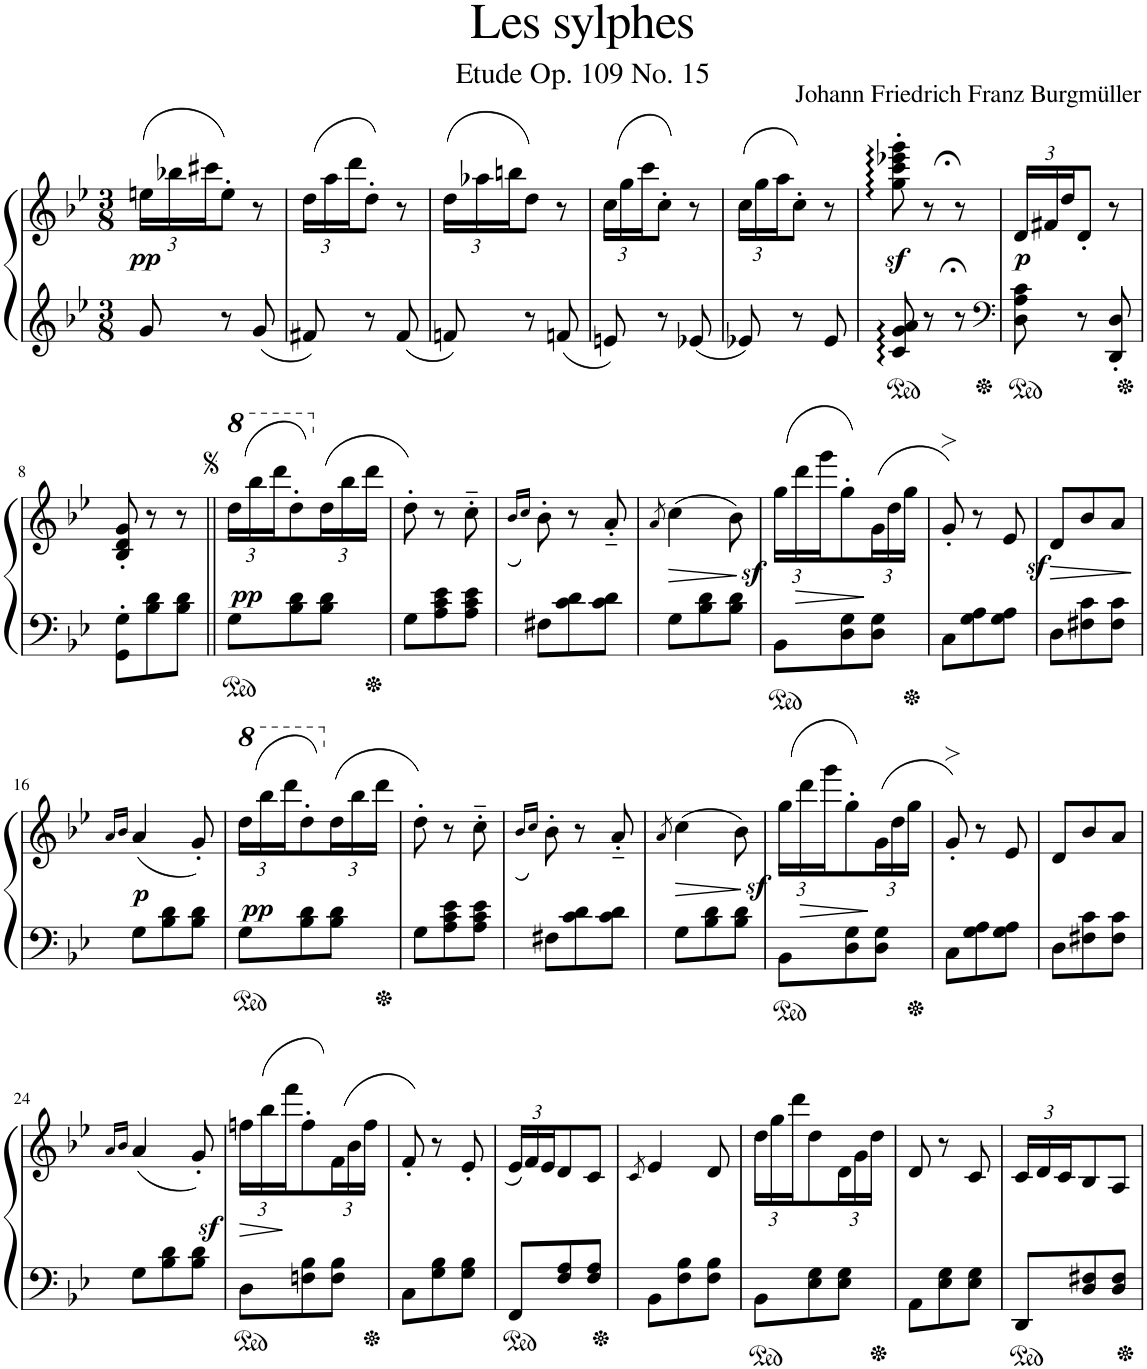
**kern	**kern	**dynam
*part1	*part1	*part1
*staff2	*staff1	*staff1/2
*I"Zongora	*	*
*I'Zon.	*	*
*clefG2	*clefG2	*
*k[b-e-]	*k[b-e-]	*
*M3/8	*M3/8	*
*	*Xbrackettup	*
=1	=1	=1
!	!	!LO:DY:b
8g/	(24een\LL	pp
.	24bb-X\	.
.	24ccc#X\J	.
8r	8ee'\J)	.
8g/	8r	.
=2	=2	=2
8f#X/	(24dd\LL	.
.	24aa\	.
.	24ddd\J	.
8r	8dd'\J)	.
8f#/	8r	.
=3	=3	=3
8fn/	(24dd\LL	.
.	24aa-X\	.
.	24bbn\J	.
8r	8dd\J)	.
8fn/	8r	.
=4	=4	=4
8en/	(24cc\LL	.
.	24gg\	.
.	24ccc\J	.
8r	8cc'\J)	.
8e-X/	8r	.
=5	=5	=5
8e-X/	(24cc\LL	.
.	24gg\	.
.	24aa\J	.
8r	8cc'\J)	.
8e-/	8r	.
=6	=6	=6
8c/: 8g/: 8a/:	8gg\z<:' 8ccc\z<:' 8eee-X\z<:' 8ggg\z<:'	.
8r;<	8r;<	.
8r	8r	.
=7	=7	=7
*clefF4	*	*
!	!	!LO:DY:b
8D\ 8A\ 8c\	24d/LL	p
.	24f#X/	.
.	24dd/J	.
8r	8d'/J	.
8DD/' 8D/'	8r	.
!!LO:LB:g=z
=8	=8	=8
8GG\' 8G\'L	8B-/' 8d/' 8g/'	.
8B-\ 8d\	8r	.
8B-\ 8d\J	8r	.
=9||	=9||	=9||
*	*8va	*
!	!	!LO:DY:a=2
8G\L	(24ddd\LL	pp
.	24bbb-\	.
.	24dddd\J	.
8B-\ 8d\	8ddd'\)	.
*	*X8va	*
8B-\ 8d\J	(24dd\L	.
.	24bb-\	.
.	24ddd\JJ	.
=10	=10	=10
8G\L	8dd'\)	.
8A\ 8c\ 8e-\	8r	.
8A\ 8c\ 8e-\J	8cc'~\	.
=11	=11	=11
.	(16qb-/LL	.
.	16qcc/JJ)	.
8F#X\L	8b-'\	.
8c\ 8d\	8r	.
8c\ 8d\J	8a'~/	.
=12	=12	=12
.	8qa/	.
8G\L	(4cc\	.
8B-\ 8d\	.	.
8B-\ 8d\J	8b-\)	.
=13	=13	=13
8BB-\L	(24ggz<\LL	.
!	!	!LO:HP:b
.	24ddd\	>
.	24ggg\J	.
8D\ 8G\	8gg'\)	.
8D\ 8G\J	(24g\L	.
.	24dd\	.
.	24gg\JJ	.
.	.	]
=14	=14	=14
8C\L	8g'>/)	.
8G\ 8A\	8r	.
8G\ 8A\J	8e-z</	.
=15	=15	=15
!	!	!LO:HP:b
8D\L	8d/L	>
8F#X\ 8c\	8b-/	.
8F#\ 8c\J	8a/J	.
.	.	]
!!LO:LB:g=z
=16	=16	=16
.	16qa/LL	.
.	16qb-/JJ	.
!	!	!LO:DY:b
8G\L	(4a/	p
8B-\ 8d\	.	.
8B-\ 8d\J	8g'/)	.
=17	=17	=17
*	*8va	*
!	!	!LO:DY:a=2
8G\L	(24ddd\LL	pp
.	24bbb-\	.
.	24dddd\J	.
8B-\ 8d\	8ddd'\)	.
*	*X8va	*
8B-\ 8d\J	(24dd\L	.
.	24bb-\	.
.	24ddd\JJ	.
=18	=18	=18
8G\L	8dd'\)	.
8A\ 8c\ 8e-\	8r	.
8A\ 8c\ 8e-\J	8cc'~\	.
=19	=19	=19
.	(16qb-/LL	.
.	16qcc/JJ)	.
8F#X\L	8b-'\	.
8c\ 8d\	8r	.
8c\ 8d\J	8a'~/	.
=20	=20	=20
.	8qa/	.
8G\L	(4cc\	.
8B-\ 8d\	.	.
8B-\ 8d\J	8b-\)	.
=21	=21	=21
8BB-\L	(24ggz<\LL	.
!	!	!LO:HP:b
.	24ddd\	>
.	24ggg\J	.
8D\ 8G\	8gg'\)	.
8D\ 8G\J	(24g\L	.
.	24dd\	.
.	24gg\JJ	.
.	.	]
=22	=22	=22
8C\L	8g'>/)	.
8G\ 8A\	8r	.
8G\ 8A\J	8e-/	.
=23	=23	=23
8D\L	8d/L	.
8F#X\ 8c\	8b-/	.
8F#\ 8c\J	8a/J	.
!!LO:LB:g=z
=24	=24	=24
.	16qa/LL	.
.	16qb-/JJ	.
8G\L	(4a/	.
8B-\ 8d\	.	.
8B-\ 8d\J	8g'/)	.
=25	=25	=25
!	!	!LO:HP:b
8D\L	(24ffnz<\LL	>
.	24bb-\	.
.	24fff\J	.
8Fn\ 8B-\	8ff'\)	.
8F\ 8B-\J	(24f\L	.
.	24b-\	.
.	24ff\JJ	.
.	.	]
=26	=26	=26
8C\L	8f'/)	.
8G\ 8B-\	8r	.
8G\ 8B-\J	8e-'/	.
=27	=27	=27
8FF/L	(24e-/LL	.
.	24f/)	.
.	24e-/J	.
8F/ 8A/	8d/	.
8F/ 8A/J	8c/J	.
=28	=28	=28
.	8qc/	.
8BB-\L	4e-/	.
8F\ 8B-\	.	.
8F\ 8B-\J	8d/	.
=29	=29	=29
8BB-\L	24dd\LL	.
.	24gg\	.
.	24ddd\J	.
8E-\ 8G\	8dd\	.
8E-\ 8G\J	24d\L	.
.	24g\	.
.	24dd\JJ	.
=30	=30	=30
8AA\L	8d/	.
8E-\ 8G\	8r	.
8E-\ 8G\J	8c/	.
=31	=31	=31
8DD/L	24c/LL	.
.	24d/	.
.	24c/J	.
8D/ 8F#X/	8B-/	.
8D/ 8F#/J	8A/J	.
=	=	=
*-	*-	*-
